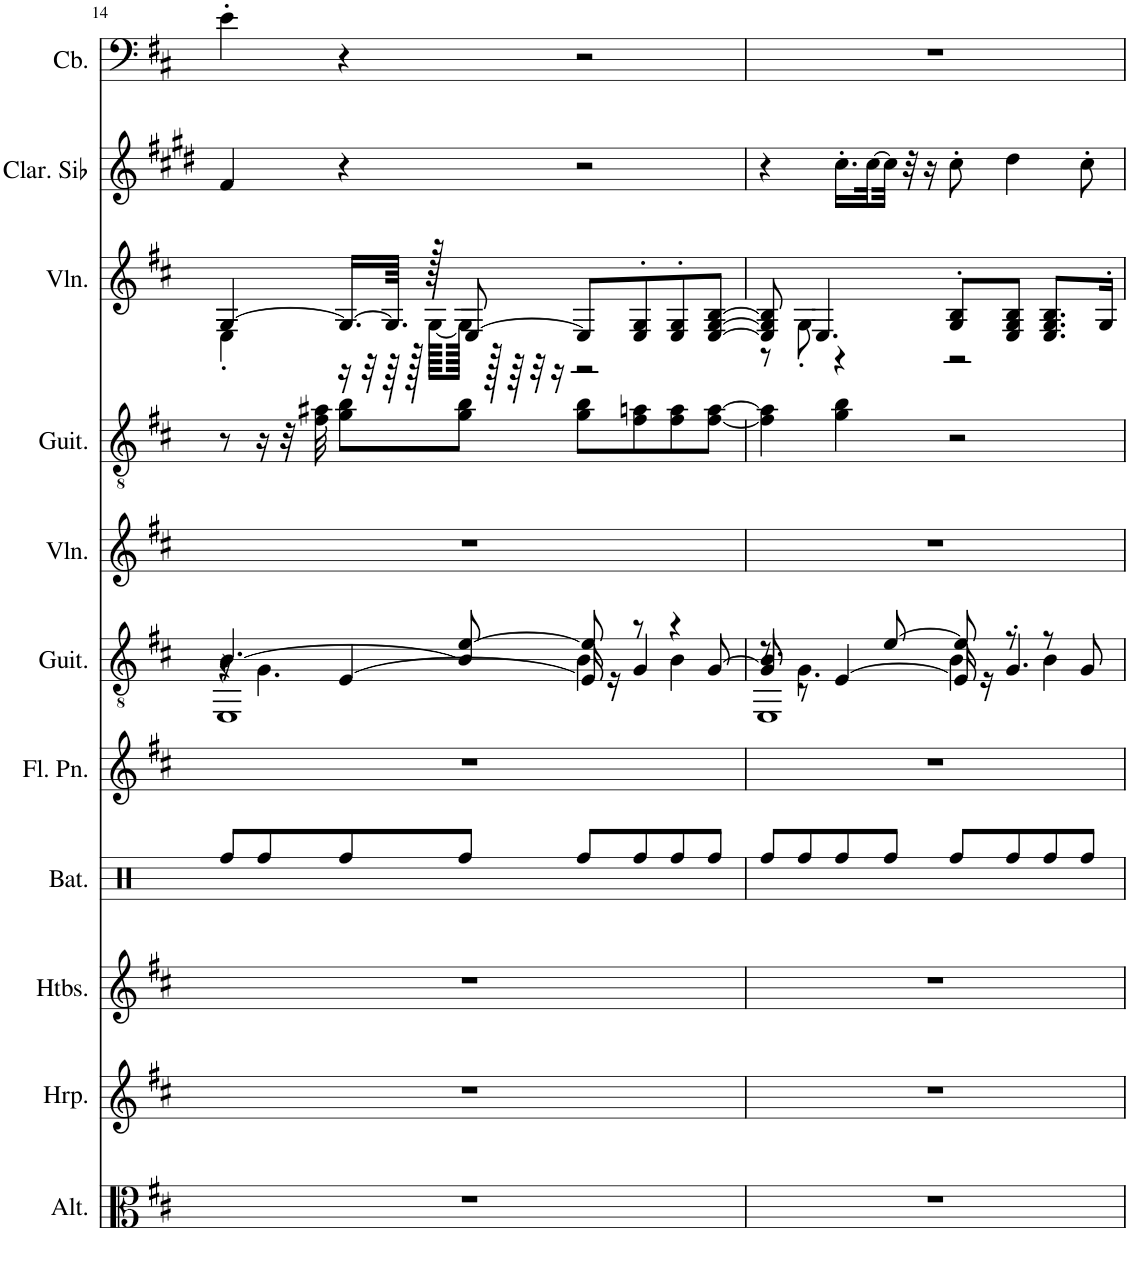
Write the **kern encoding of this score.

**kern	**kern	**kern	**kern	**kern	**kern	**kern	**kern	**kern	**kern	**kern
*part11	*part10	*part9	*part8	*part7	*part6	*part5	*part4	*part3	*part2	*part1
*staff11	*staff10	*staff9	*staff8	*staff7	*staff6	*staff5	*staff4	*staff3	*staff2	*staff1
*I"Altos	*I"Harpe	*I"Hautbois	*I"Batterie	*I"Flûte de Pan	*I"Guitare acoustique	*I"Violon	*I"Guitare acoustique	*I"Violon	*I"Clarinette en Sib	*I"Contrebasse
*I'Alt.	*I'Hrp.	*I'Htbs.	*I'Bat.	*I'Fl. Pn.	*I'Guit.	*I'Vln.	*I'Guit.	*I'Vln.	*I'Clar. Sib	*I'Cb.
!!LO:PB:g=z
*clefC3	*clefG2	*clefG2	*clefX	*clefG2	*clefGv2	*clefG2	*clefGv2	*clefG2	*clefG2	*clefF4
*	*	*	*	*	*	*	*	*	*Trd1c2	*Trd7c12
*k[f#c#]	*k[f#c#]	*k[f#c#]	*k[]	*k[f#c#]	*k[f#c#]	*k[f#c#]	*k[f#c#]	*k[f#c#]	*k[f#c#g#d#]	*k[f#c#]
*M4/4	*M4/4	*M4/4	*M4/4	*M4/4	*M4/4	*M4/4	*M4/4	*M4/4	*M4/4	*M4/4
=14	=14	=14	=14	=14	=14	=14	=14	=14	=14	=14
*	*	*	*	*	*^	*	*	*^	*	*
*	*	*	*	*	*	*^	*	*	*	*	*	*
*	*	*	*	*	*	*	*^	*	*	*	*	*	*
1r	1r	1r	8Rff/L	1r	[4.B/	8r	4r	1EE	1r	8r	[4G/	4E'\	4f#/	4e'\
.	.	.	8Rff/	.	.	4.G\	.	.	.	16r	.	.	.	.
.	.	.	.	.	.	.	.	.	.	32r	.	.	.	.
.	.	.	.	.	.	.	.	.	.	32f#\ 32a#X\	.	.	.	.
.	.	.	8Rff/	.	.	.	[4E/	.	.	8g\ 8b\L	16.G/LL_	16r	4r	4r
.	.	.	.	.	.	.	.	.	.	.	.	32r	.	.
.	.	.	.	.	.	.	.	.	.	.	64.G/JJkk]	64r	.	.
.	.	.	.	.	.	.	.	.	.	.	.	128r	.	.
.	.	.	.	.	.	.	.	.	.	.	128r	[128G\LLLLL	.	.
.	.	.	8Rff/J	.	8B/] [8e/	.	.	.	.	8g\ 8b\J	[8E/	128G\JJJJJ]	.	.
.	.	.	.	.	.	.	.	.	.	.	.	128r	.	.
.	.	.	.	.	.	.	.	.	.	.	.	64r	.	.
.	.	.	.	.	.	.	.	.	.	.	.	32r	.	.
.	.	.	.	.	.	.	.	.	.	.	.	16r	.	.
.	.	.	8Rff/L	.	8e/]	4B\	16E/]	.	.	8g\ 8b\L	8E/L]	2r	2r	2r
.	.	.	.	.	.	.	16r	.	.	.	.	.	.	.
.	.	.	8Rff/	.	8r	.	4G/	.	.	8f#\ 8an\	8E/' 8G/'	.	.	.
.	.	.	8Rff/	.	4r	4B\	.	.	.	8f#\ 8a\	8E/' 8G/'	.	.	.
.	.	.	8Rff/J	.	.	.	[8G/	.	.	[8f#\ [8a\J	[8E/ [8G/ [8B/J	.	.	.
=15	=15	=15	=15	=15	=15	=15	=15	=15	=15	=15	=15	=15	=15	=15
1r	1r	1r	8Rff/L	1r	4.B/	8r	8G/]	1EE	1r	4f#\] 4a\]	8E/] 8G/] 8B/]	8r	4r	1r
.	.	.	8Rff/	.	.	4.G\	8r	.	.	.	4.E/	8G'\	.	.
.	.	.	8Rff/	.	.	.	[4E/	.	.	4g\ 4b\	.	4r	16.cc#'\LL	.
.	.	.	.	.	.	.	.	.	.	.	.	.	[32cc#\L	.
.	.	.	8Rff/J	.	[8e/	.	.	.	.	.	.	.	32cc#\JJJ]	.
.	.	.	.	.	.	.	.	.	.	.	.	.	32r	.
.	.	.	.	.	.	.	.	.	.	.	.	.	16r	.
.	.	.	8Rff/L	.	8e/]	4B\	16E/]	.	.	2r	8G/' 8B/'L	2r	8cc#'\	.
.	.	.	.	.	.	.	16r	.	.	.	.	.	.	.
.	.	.	8Rff/	.	8r	.	4.G'/	.	.	.	8E/ 8G/ 8B/J	.	4dd#\	.
.	.	.	8Rff/	.	8r	4B\	.	.	.	.	8.E/ 8.G/ 8.B/L	.	.	.
.	.	.	8Rff/J	.	8G/	.	.	.	.	.	.	.	8cc#'\	.
.	.	.	.	.	.	.	.	.	.	.	16G'/Jk	.	.	.
*	*	*	*	*	*v	*v	*v	*v	*	*	*v	*v	*	*
=	=	=	=	=	=	=	=	=	=	=
*-	*-	*-	*-	*-	*-	*-	*-	*-	*-	*-
